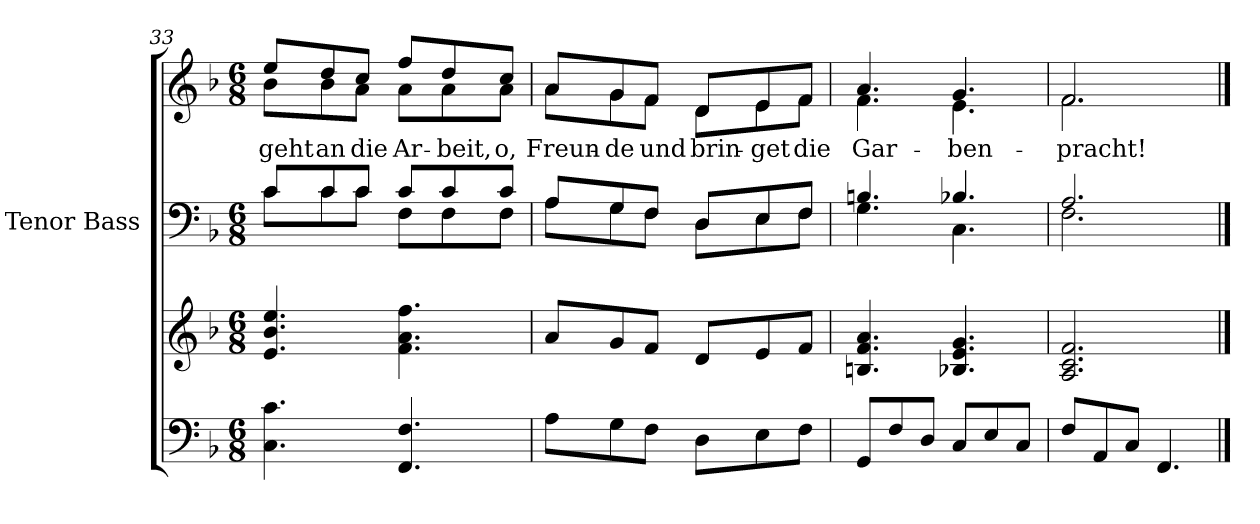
**kern	**kern	**kern	**kern	**text
*part3	*part3	*part2	*part1	*part1
*staff4	*staff3	*staff2	*staff1	*staff1
*	*	*I"Tenor Bass	*	*
*clefF4	*clefG2	*clefF4	*clefG2	*
*k[b-]	*k[b-]	*k[b-]	*k[b-]	*
*F:	*F:	*F:	*F:	*
*M6/8	*M6/8	*M6/8	*M6/8	*
=33	=33	=33	=33	=33
*	*	*^	*	*
!	!	!	!	!	!LO:LY:b
*	*	*	*	*^	*
4.C\ 4.c\	4.e/ 4.b-/ 4.ee/	8c/L	8c\L	8ee/L	8b-\L	geht
!	!	!	!	!	!	!LO:LY:b
.	.	8c/	8c\	8dd/	8b-\	an
!	!	!	!	!	!	!LO:LY:b
.	.	8c/J	8c\J	8cc/J	8a\J	die
!	!	!	!	!	!	!LO:LY:b
4.FF/ 4.F/	4.f\ 4.a\ 4.ff\	8c/L	8F\L	8ff/L	8a\L	Ar-
!	!	!	!	!	!	!LO:LY:b
.	.	8c/	8F\	8dd/	8a\	-beit,
!	!	!	!	!	!	!LO:LY:b
.	.	8c/J	8F\J	8cc/J	8a\J	o,
=34	=34	=34	=34	=34	=34	=34
!	!	!	!	!	!	!LO:LY:b
8A\L	8a/L	8A/L	8A\L	8a/L	8a\L	Freun-
!	!	!	!	!	!	!LO:LY:b
8G\	8g/	8G/	8G\	8g/	8g\	-de
!	!	!	!	!	!	!LO:LY:b
8F\J	8f/J	8F/J	8F\J	8f/J	8f\J	und
!	!	!	!	!	!	!LO:LY:b
8D\L	8d/L	8D/L	8D\L	8d/L	8d\L	brin-
!	!	!	!	!	!	!LO:LY:b
8E\	8e/	8E/	8E\	8e/	8e\	-get
!	!	!	!	!	!	!LO:LY:b
8F\J	8f/J	8F/J	8F\J	8f/J	8f\J	die
=35	=35	=35	=35	=35	=35	=35
!	!	!	!	!	!	!LO:LY:b
8GG/L	4.Bn/ 4.f/ 4.a/	4.Bn/	4.G\	4.a/	4.f\	Gar-
8F/	.	.	.	.	.	.
8D/J	.	.	.	.	.	.
!	!	!	!	!	!	!LO:LY:b
8C/L	4.B-X/ 4.e/ 4.g/	4.B-X/	4.C\	4.g/	4.e\	-ben-
8E/	.	.	.	.	.	.
8C/J	.	.	.	.	.	.
=36	=36	=36	=36	=36	=36	=36
!	!	!	!	!	!	!LO:LY:b
8F/L	2.A/ 2.c/ 2.f/	2.A/	2.F\	2.f/	2.f\	-pracht!
8AA/	.	.	.	.	.	.
8C/J	.	.	.	.	.	.
4.FF/	.	.	.	.	.	.
*	*	*v	*v	*	*	*
*	*	*	*v	*v	*
==	==	==	==	==
*-	*-	*-	*-	*-
